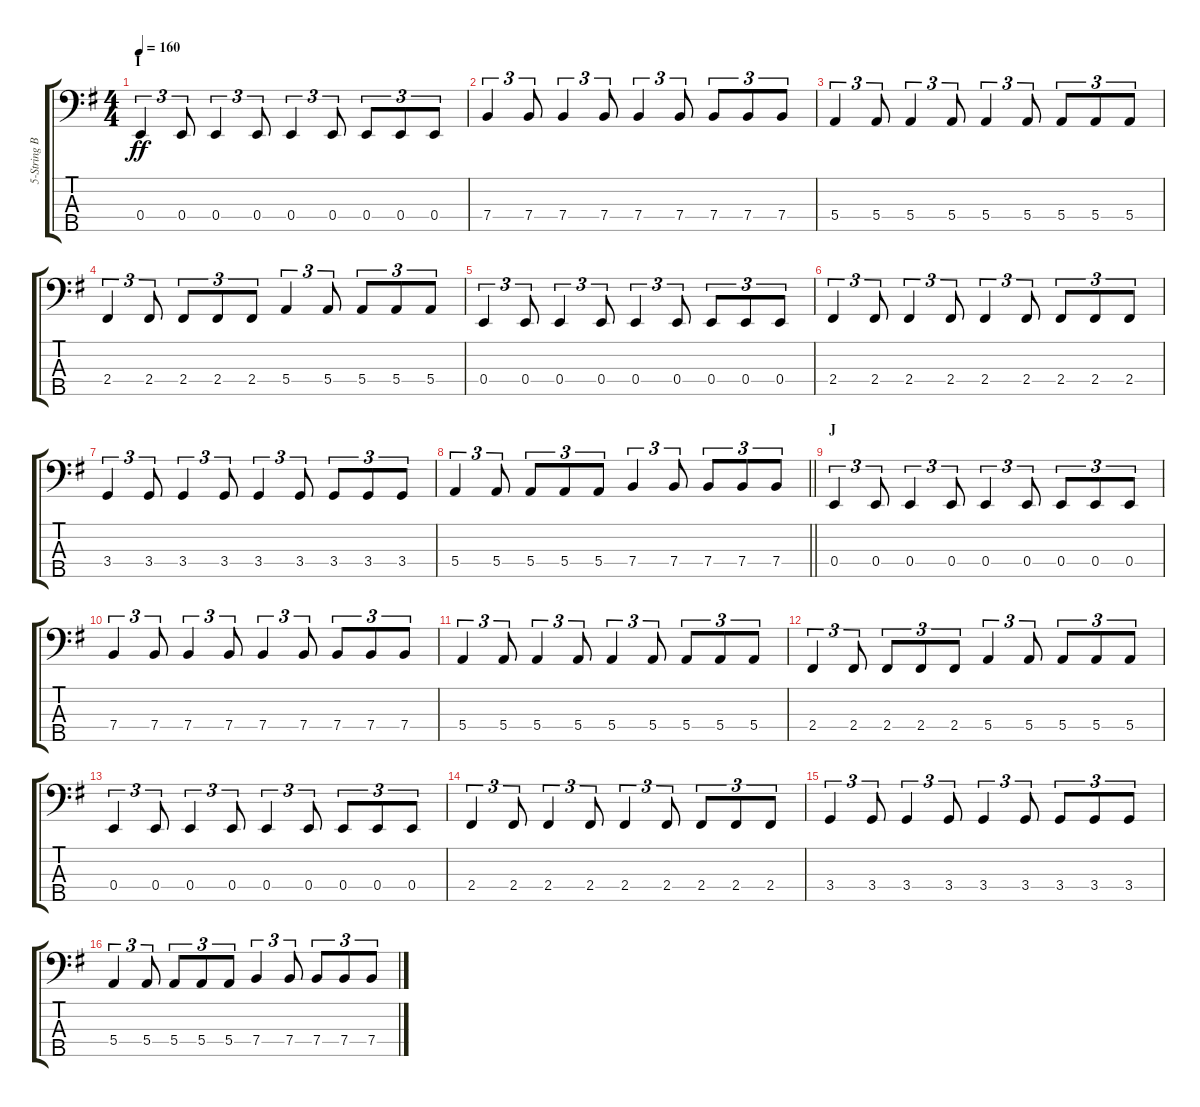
\track ("5-String Bass" "5-String B") {instrument electricbassfinger}
\staff {score tabs}
\tuning (G2 D2 A1 E1 B0) {hide}
\ts (4 4)
\section ("" "I")
\tempo 160
\clef f4
\ks eminor
0.4.4{tu (3 2) dy ff} 0.4.8{tu (3 2)} 0.4.4{tu (3 2)} 0.4.8{tu (3 2)} 0.4.4{tu (3 2)} 0.4.8{tu (3 2)} 0.4.8{tu (3 2)} 0.4.8{tu (3 2)} 0.4.8{tu (3 2)} |
7.4.4{tu (3 2)} 7.4.8{tu (3 2)} 7.4.4{tu (3 2)} 7.4.8{tu (3 2)} 7.4.4{tu (3 2)} 7.4.8{tu (3 2)} 7.4.8{tu (3 2)} 7.4.8{tu (3 2)} 7.4.8{tu (3 2)} |
5.4.4{tu (3 2)} 5.4.8{tu (3 2)} 5.4.4{tu (3 2)} 5.4.8{tu (3 2)} 5.4.4{tu (3 2)} 5.4.8{tu (3 2)} 5.4.8{tu (3 2)} 5.4.8{tu (3 2)} 5.4.8{tu (3 2)} |
2.4.4{tu (3 2)} 2.4.8{tu (3 2)} 2.4.8{tu (3 2)} 2.4.8{tu (3 2)} 2.4.8{tu (3 2)} 5.4.4{tu (3 2)} 5.4.8{tu (3 2)} 5.4.8{tu (3 2)} 5.4.8{tu (3 2)} 5.4.8{tu (3 2)} |
0.4.4{tu (3 2)} 0.4.8{tu (3 2)} 0.4.4{tu (3 2)} 0.4.8{tu (3 2)} 0.4.4{tu (3 2)} 0.4.8{tu (3 2)} 0.4.8{tu (3 2)} 0.4.8{tu (3 2)} 0.4.8{tu (3 2)} |
2.4.4{tu (3 2)} 2.4.8{tu (3 2)} 2.4.4{tu (3 2)} 2.4.8{tu (3 2)} 2.4.4{tu (3 2)} 2.4.8{tu (3 2)} 2.4.8{tu (3 2)} 2.4.8{tu (3 2)} 2.4.8{tu (3 2)} |
3.4.4{tu (3 2)} 3.4.8{tu (3 2)} 3.4.4{tu (3 2)} 3.4.8{tu (3 2)} 3.4.4{tu (3 2)} 3.4.8{tu (3 2)} 3.4.8{tu (3 2)} 3.4.8{tu (3 2)} 3.4.8{tu (3 2)} |
\barLineRight lightlight
5.4.4{tu (3 2)} 5.4.8{tu (3 2)} 5.4.8{tu (3 2)} 5.4.8{tu (3 2)} 5.4.8{tu (3 2)} 7.4.4{tu (3 2)} 7.4.8{tu (3 2)} 7.4.8{tu (3 2)} 7.4.8{tu (3 2)} 7.4.8{tu (3 2)} |
\section ("" "J")
0.4.4{tu (3 2)} 0.4.8{tu (3 2)} 0.4.4{tu (3 2)} 0.4.8{tu (3 2)} 0.4.4{tu (3 2)} 0.4.8{tu (3 2)} 0.4.8{tu (3 2)} 0.4.8{tu (3 2)} 0.4.8{tu (3 2)} |
7.4.4{tu (3 2)} 7.4.8{tu (3 2)} 7.4.4{tu (3 2)} 7.4.8{tu (3 2)} 7.4.4{tu (3 2)} 7.4.8{tu (3 2)} 7.4.8{tu (3 2)} 7.4.8{tu (3 2)} 7.4.8{tu (3 2)} |
5.4.4{tu (3 2)} 5.4.8{tu (3 2)} 5.4.4{tu (3 2)} 5.4.8{tu (3 2)} 5.4.4{tu (3 2)} 5.4.8{tu (3 2)} 5.4.8{tu (3 2)} 5.4.8{tu (3 2)} 5.4.8{tu (3 2)} |
2.4.4{tu (3 2)} 2.4.8{tu (3 2)} 2.4.8{tu (3 2)} 2.4.8{tu (3 2)} 2.4.8{tu (3 2)} 5.4.4{tu (3 2)} 5.4.8{tu (3 2)} 5.4.8{tu (3 2)} 5.4.8{tu (3 2)} 5.4.8{tu (3 2)} |
0.4.4{tu (3 2)} 0.4.8{tu (3 2)} 0.4.4{tu (3 2)} 0.4.8{tu (3 2)} 0.4.4{tu (3 2)} 0.4.8{tu (3 2)} 0.4.8{tu (3 2)} 0.4.8{tu (3 2)} 0.4.8{tu (3 2)} |
2.4.4{tu (3 2)} 2.4.8{tu (3 2)} 2.4.4{tu (3 2)} 2.4.8{tu (3 2)} 2.4.4{tu (3 2)} 2.4.8{tu (3 2)} 2.4.8{tu (3 2)} 2.4.8{tu (3 2)} 2.4.8{tu (3 2)} |
3.4.4{tu (3 2)} 3.4.8{tu (3 2)} 3.4.4{tu (3 2)} 3.4.8{tu (3 2)} 3.4.4{tu (3 2)} 3.4.8{tu (3 2)} 3.4.8{tu (3 2)} 3.4.8{tu (3 2)} 3.4.8{tu (3 2)} |
5.4.4{tu (3 2)} 5.4.8{tu (3 2)} 5.4.8{tu (3 2)} 5.4.8{tu (3 2)} 5.4.8{tu (3 2)} 7.4.4{tu (3 2)} 7.4.8{tu (3 2)} 7.4.8{tu (3 2)} 7.4.8{tu (3 2)} 7.4.8{tu (3 2)}
